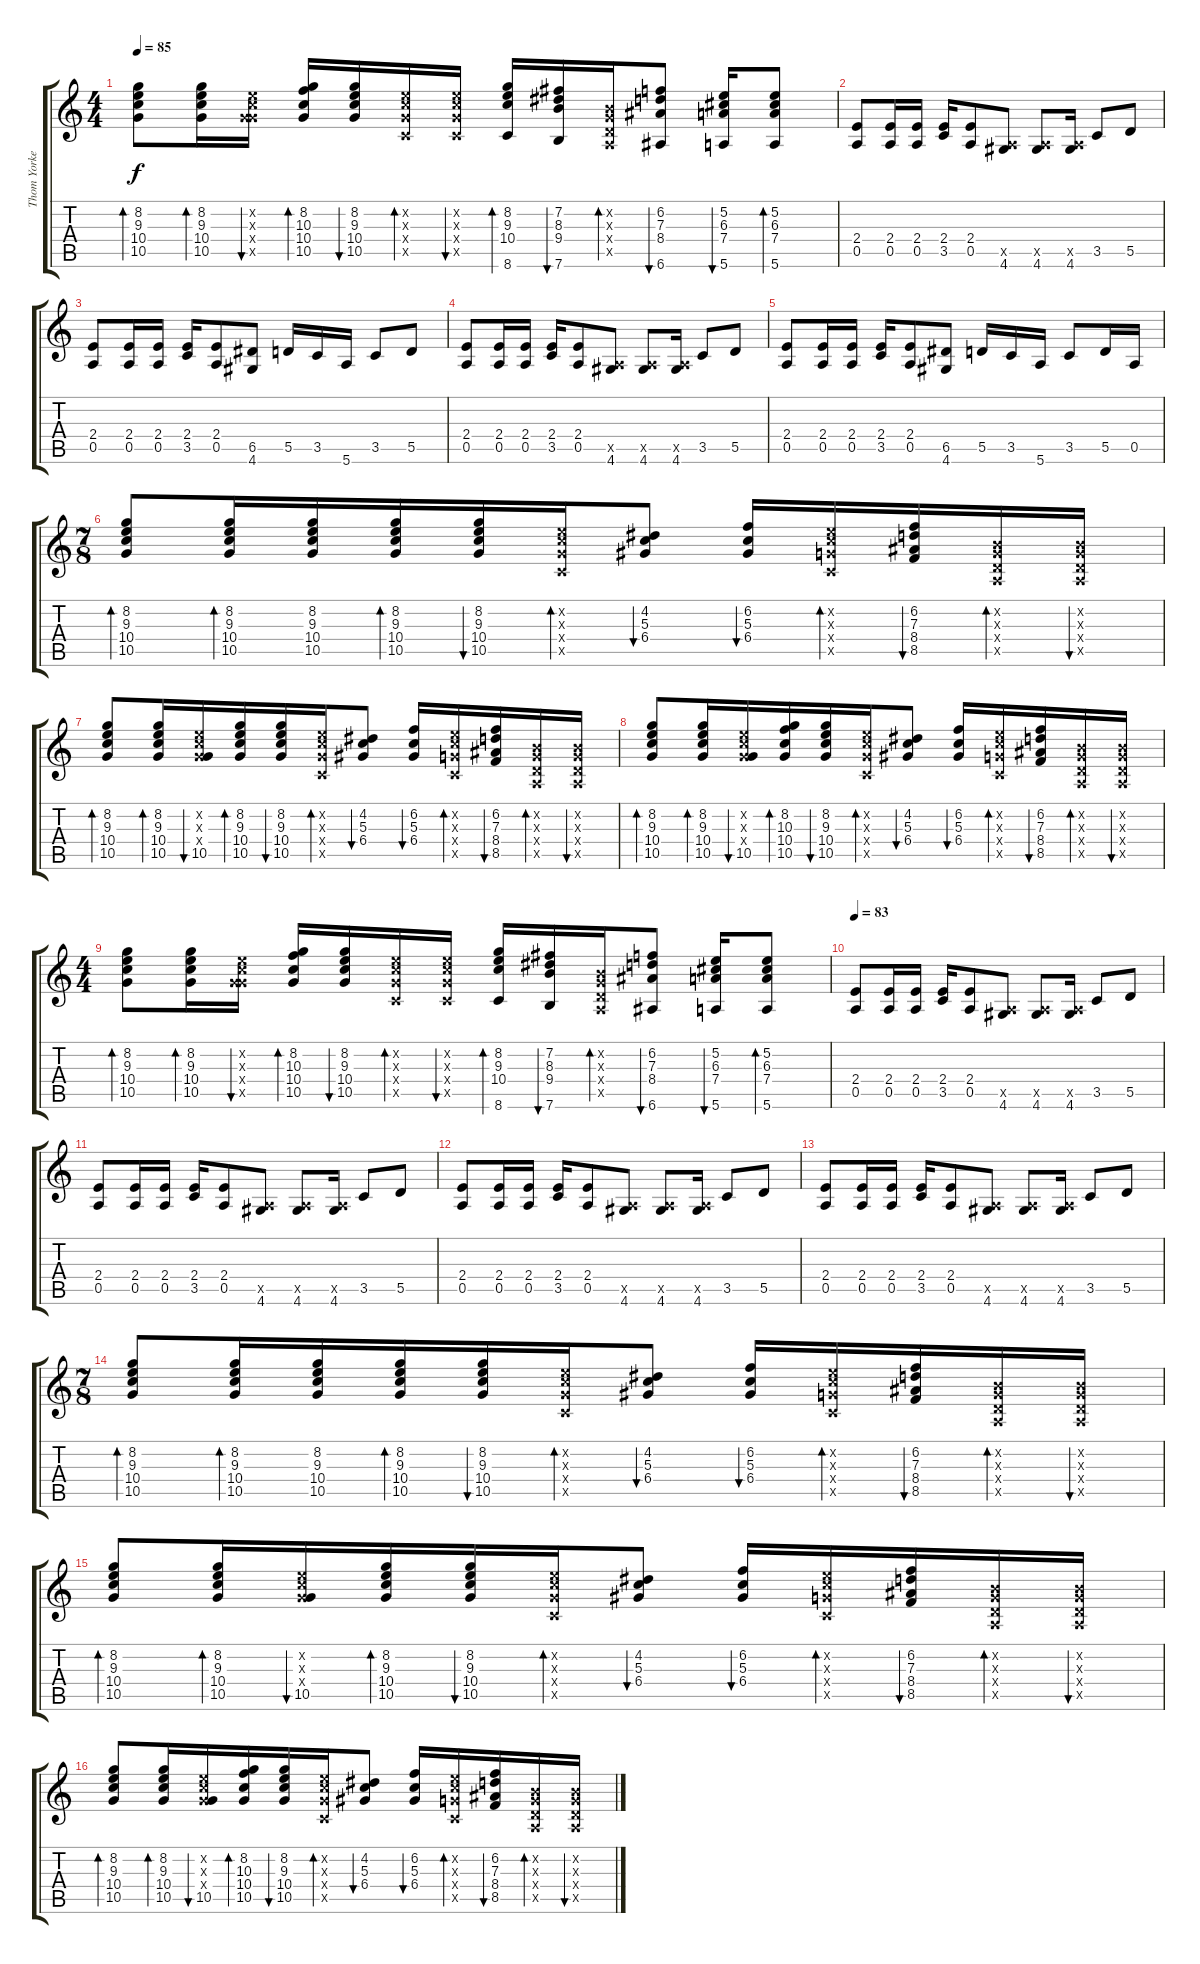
\track ("Thom Yorke guitar" "Thom Yorke") {instrument acousticguitarsteel}
\staff {score tabs}
\tuning (E4 B3 G3 D3 A2 E2) {hide}
\ts (4 4)
\tempo 85
\clef g2
\ks c
(8.2 9.3 10.4 10.5).8{bd 30 dy f} (8.2 9.3 10.4 10.5).16{bd 30} (5.2{x} 5.3{x} 5.4{x} 10.5{x}).16{bu 30} (8.2 10.3 10.4 10.5).16{bd 30} (8.2 9.3 10.4 10.5).16{bu 30} (5.2{x} 5.3{x} 5.4{x} 3.5{x}).16{bd 30} (5.2{x} 5.3{x} 5.4{x} 3.5{x}).16{bu 30} (8.2 9.3 10.4 8.6).16{bd 30} (7.2 8.3 9.4 7.6).16{bu 30} (0.2{x} 0.3{x} 0.4{x} 0.5{x}).16{bd 30} (6.2 7.3 8.4 6.6).8{bu 30} (5.2 6.3 7.4 5.6).16{bu 30} (5.2 6.3 7.4 5.6).8{bd 30} |
(2.4 0.5).8 (2.4 0.5).16 (2.4 0.5).16 (2.4 3.5).16 (2.4 0.5).8 (0.5{x} 4.6).8 (0.5{x} 4.6).8 (0.5{x} 4.6).16 3.5.8 5.5.8 |
(2.4 0.5).8 (2.4 0.5).16 (2.4 0.5).16 (2.4 3.5).16 (2.4 0.5).8 (6.5 4.6).8 5.5.16 3.5.16 5.6.16 3.5.8 5.5.8 |
(2.4 0.5).8 (2.4 0.5).16 (2.4 0.5).16 (2.4 3.5).16 (2.4 0.5).8 (0.5{x} 4.6).8 (0.5{x} 4.6).8 (0.5{x} 4.6).16 3.5.8 5.5.8 |
(2.4 0.5).8 (2.4 0.5).16 (2.4 0.5).16 (2.4 3.5).16 (2.4 0.5).8 (6.5 4.6).8 5.5.16 3.5.16 5.6.16 3.5.8 5.5.16 0.5.16 |
\ts (7 8)
(8.2 9.3 10.4 10.5).8{bd 30} (8.2 9.3 10.4 10.5).16{bd 30} (8.2 9.3 10.4 10.5).16 (8.2 9.3 10.4 10.5).16{bd 60} (8.2 9.3 10.4 10.5).16{bu 30} (5.2{x} 5.3{x} 5.4{x} 3.5{x}).16{bd 30} (4.2 5.3 6.4).8{bu 30} (6.2 5.3 6.4).16{bu 30} (5.2{x} 5.3{x} 5.4{x} 3.5{x}).16{bd 30} (6.2 7.3 8.4 8.5).16{bu 30} (0.2{x} 0.3{x} 0.4{x} 0.5{x}).16{bd 30} (0.2{x} 0.3{x} 0.4{x} 0.5{x}).16{bu 30} |
(8.2 9.3 10.4 10.5).8{bd 30} (8.2 9.3 10.4 10.5).16{bd 30} (5.2{x} 5.3{x} 5.4{x} 10.5).16{bu 30} (8.2 9.3 10.4 10.5).16{bd 30} (8.2 9.3 10.4 10.5).16{bu 30} (5.2{x} 5.3{x} 5.4{x} 3.5{x}).16{bd 30} (4.2 5.3 6.4).8{bu 30} (6.2 5.3 6.4).16{bu 30} (5.2{x} 5.3{x} 5.4{x} 3.5{x}).16{bd 30} (6.2 7.3 8.4 8.5).16{bu 30} (0.2{x} 0.3{x} 0.4{x} 0.5{x}).16{bd 30} (0.2{x} 0.3{x} 0.4{x} 0.5{x}).16{bu 30} |
(8.2 9.3 10.4 10.5).8{bd 30} (8.2 9.3 10.4 10.5).16{bd 30} (5.2{x} 5.3{x} 5.4{x} 10.5).16{bu 30} (8.2 10.3 10.4 10.5).16{bd 30} (8.2 9.3 10.4 10.5).16{bu 30} (5.2{x} 5.3{x} 5.4{x} 3.5{x}).16{bd 30} (4.2 5.3 6.4).8{bu 30} (6.2 5.3 6.4).16{bu 30} (5.2{x} 5.3{x} 5.4{x} 3.5{x}).16{bd 30} (6.2 7.3 8.4 8.5).16{bu 30} (0.2{x} 0.3{x} 0.4{x} 0.5{x}).16{bd 30} (0.2{x} 0.3{x} 0.4{x} 0.5{x}).16{bu 30} |
\ts (4 4)
(8.2 9.3 10.4 10.5).8{bd 30} (8.2 9.3 10.4 10.5).16{bd 30} (5.2{x} 5.3{x} 5.4{x} 10.5{x}).16{bu 30} (8.2 10.3 10.4 10.5).16{bd 30} (8.2 9.3 10.4 10.5).16{bu 30} (5.2{x} 5.3{x} 5.4{x} 3.5{x}).16{bd 30} (5.2{x} 5.3{x} 5.4{x} 3.5{x}).16{bu 30} (8.2 9.3 10.4 8.6).16{bd 30} (7.2 8.3 9.4 7.6).16{bu 30} (0.2{x} 0.3{x} 0.4{x} 0.5{x}).16{bd 30} (6.2 7.3 8.4 6.6).8{bu 30} (5.2 6.3 7.4 5.6).16{bu 30} (5.2 6.3 7.4 5.6).8{bd 30} |
\tempo 83
(2.4 0.5).8 (2.4 0.5).16 (2.4 0.5).16 (2.4 3.5).16 (2.4 0.5).8 (0.5{x} 4.6).8 (0.5{x} 4.6).8 (0.5{x} 4.6).16 3.5.8 5.5.8 |
(2.4 0.5).8 (2.4 0.5).16 (2.4 0.5).16 (2.4 3.5).16 (2.4 0.5).8 (0.5{x} 4.6).8 (0.5{x} 4.6).8 (0.5{x} 4.6).16 3.5.8 5.5.8 |
(2.4 0.5).8 (2.4 0.5).16 (2.4 0.5).16 (2.4 3.5).16 (2.4 0.5).8 (0.5{x} 4.6).8 (0.5{x} 4.6).8 (0.5{x} 4.6).16 3.5.8 5.5.8 |
(2.4 0.5).8 (2.4 0.5).16 (2.4 0.5).16 (2.4 3.5).16 (2.4 0.5).8 (0.5{x} 4.6).8 (0.5{x} 4.6).8 (0.5{x} 4.6).16 3.5.8 5.5.8 |
\ts (7 8)
(8.2 9.3 10.4 10.5).8{bd 30} (8.2 9.3 10.4 10.5).16{bd 30} (8.2 9.3 10.4 10.5).16 (8.2 9.3 10.4 10.5).16{bd 60} (8.2 9.3 10.4 10.5).16{bu 30} (5.2{x} 5.3{x} 5.4{x} 3.5{x}).16{bd 30} (4.2 5.3 6.4).8{bu 30} (6.2 5.3 6.4).16{bu 30} (5.2{x} 5.3{x} 5.4{x} 3.5{x}).16{bd 30} (6.2 7.3 8.4 8.5).16{bu 30} (0.2{x} 0.3{x} 0.4{x} 0.5{x}).16{bd 30} (0.2{x} 0.3{x} 0.4{x} 0.5{x}).16{bu 30} |
(8.2 9.3 10.4 10.5).8{bd 30} (8.2 9.3 10.4 10.5).16{bd 30} (5.2{x} 5.3{x} 5.4{x} 10.5).16{bu 30} (8.2 9.3 10.4 10.5).16{bd 30} (8.2 9.3 10.4 10.5).16{bu 30} (5.2{x} 5.3{x} 5.4{x} 3.5{x}).16{bd 30} (4.2 5.3 6.4).8{bu 30} (6.2 5.3 6.4).16{bu 30} (5.2{x} 5.3{x} 5.4{x} 3.5{x}).16{bd 30} (6.2 7.3 8.4 8.5).16{bu 30} (0.2{x} 0.3{x} 0.4{x} 0.5{x}).16{bd 30} (0.2{x} 0.3{x} 0.4{x} 0.5{x}).16{bu 30} |
(8.2 9.3 10.4 10.5).8{bd 30} (8.2 9.3 10.4 10.5).16{bd 30} (5.2{x} 5.3{x} 5.4{x} 10.5).16{bu 30} (8.2 10.3 10.4 10.5).16{bd 30} (8.2 9.3 10.4 10.5).16{bu 30} (5.2{x} 5.3{x} 5.4{x} 3.5{x}).16{bd 30} (4.2 5.3 6.4).8{bu 30} (6.2 5.3 6.4).16{bu 30} (5.2{x} 5.3{x} 5.4{x} 3.5{x}).16{bd 30} (6.2 7.3 8.4 8.5).16{bu 30} (0.2{x} 0.3{x} 0.4{x} 0.5{x}).16{bd 30} (0.2{x} 0.3{x} 0.4{x} 0.5{x}).16{bu 30}
